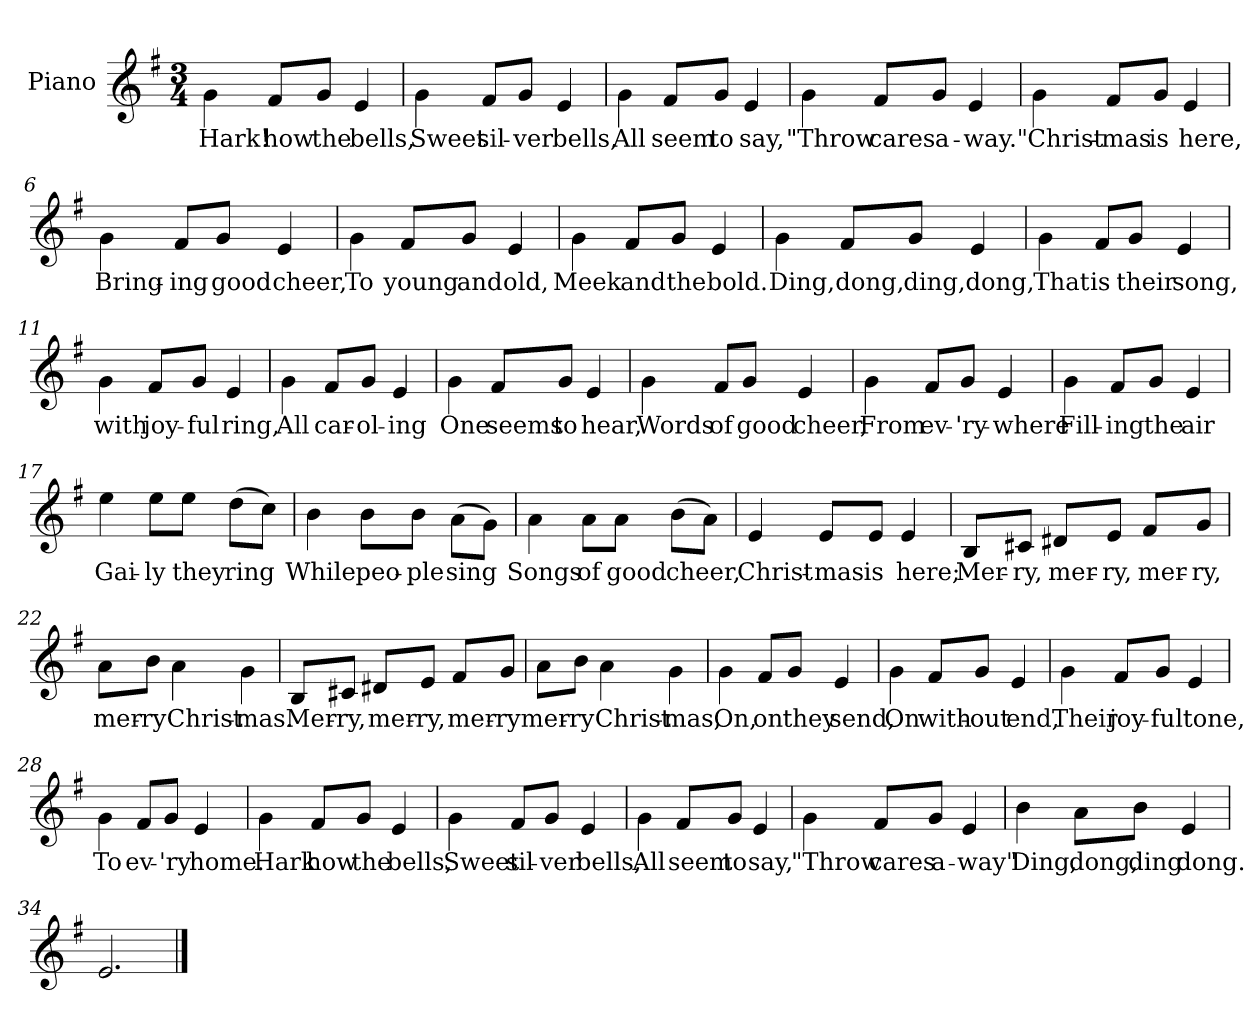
**kern	**text
*part1	*part1
*staff1	*staff1
*I"Piano	*
*I'Pno	*
*clefG2	*
*k[f#]	*
*G:	*
*M3/4	*
=1	=1
4g\	Hark!
8f#/L	how
8g/J	the
4e/	bells,
=2	=2
4g\	Sweet
8f#/L	sil-
8g/J	-ver
4e/	bells,
=3	=3
4g\	All
8f#/L	seem
8g/J	to
4e/	say,
!!LO:LB:g=z
=4	=4
4g\	"Throw
8f#/L	cares
8g/J	a-
4e/	-way."
=5	=5
4g\	Christ-
8f#/L	-mas
8g/J	is
4e/	here,
=6	=6
4g\	Bring-
8f#/L	-ing
8g/J	good
4e/	cheer,
!!LO:LB:g=z
=7	=7
4g\	To
8f#/L	young
8g/J	and
4e/	old,
=8	=8
4g\	Meek
8f#/L	and
8g/J	the
4e/	bold.
=9	=9
4g\	Ding,
8f#/L	dong,
8g/J	ding,
4e/	dong,
!!LO:LB:g=z
=10	=10
4g\	That
8f#/L	is
8g/J	their
4e/	song,
=11	=11
4g\	with
8f#/L	joy-
8g/J	-ful
4e/	ring,
=12	=12
4g\	All
8f#/L	car-
8g/J	ol-
4e/	-ing
!!LO:LB:g=z
=13	=13
4g\	One
8f#/L	seems
8g/J	to
4e/	hear,
=14	=14
4g\	Words
8f#/L	of
8g/J	good
4e/	cheer,
=15	=15
4g\	From
8f#/L	ev-
8g/J	-'ry-
4e/	-where
!!LO:LB:g=z
=16	=16
4g\	Fill-
8f#/L	-ing
8g/J	the
4e/	air
=17	=17
4ee\	Gai-
8ee\L	-ly
8ee\J	they
(8dd\L	ring
8cc\J)	.
=18	=18
4b\	While
8b\L	peo-
8b\J	-ple
(8a\L	sing
8g\J)	.
!!LO:LB:g=z
=19	=19
4a\	Songs
8a\L	of
8a\J	good
(8b\L	cheer,
8a\J)	.
=20	=20
4e/	Christ-
8e/L	-mas
8e/J	is
4e/	here;
!!LO:LB:g=z
=21	=21
8B/L	Mer-
8c#X/J	-ry,
8d#X/L	mer-
8e/J	-ry,
8f#/L	mer-
8g/J	-ry,
=22	=22
8a\L	mer-
8b\J	-ry
4a\	Christ-
4g\	-mas.
!!LO:LB:g=z
=23	=23
8B/L	Mer-
8c#X/J	-ry,
8d#X/L	mer-
8e/J	-ry,
8f#/L	mer-
8g/J	-ry
=24	=24
8a\L	mer-
8b\J	-ry
4a\	Christ-
4g\	-mas,
!!LO:LB:g=z
=25	=25
4g\	On,
8f#/L	on
8g/J	they
4e/	send,
=26	=26
4g\	On
8f#/L	with-
8g/J	-out
4e/	end,
=27	=27
4g\	Their
8f#/L	joy-
8g/J	-ful
4e/	tone,
!!LO:LB:g=z
=28	=28
4g\	To
8f#/L	ev-
8g/J	-'ry
4e/	home.
=29	=29
4g\	Hark
8f#/L	how
8g/J	the
4e/	bells,
=30	=30
4g\	Sweet
8f#/L	sil-
8g/J	-ver
4e/	bells,
=31	=31
4g\	All
8f#/L	seem
8g/J	to
4e/	say,
!!LO:LB:g=z
=32	=32
4g\	"Throw
8f#/L	cares
8g/J	a-
4e/	-way"
=33	=33
4b\	Ding,
8a\L	dong,
8b\J	ding
4e/	dong.
=34	=34
2.e/	.
==	==
*-	*-
